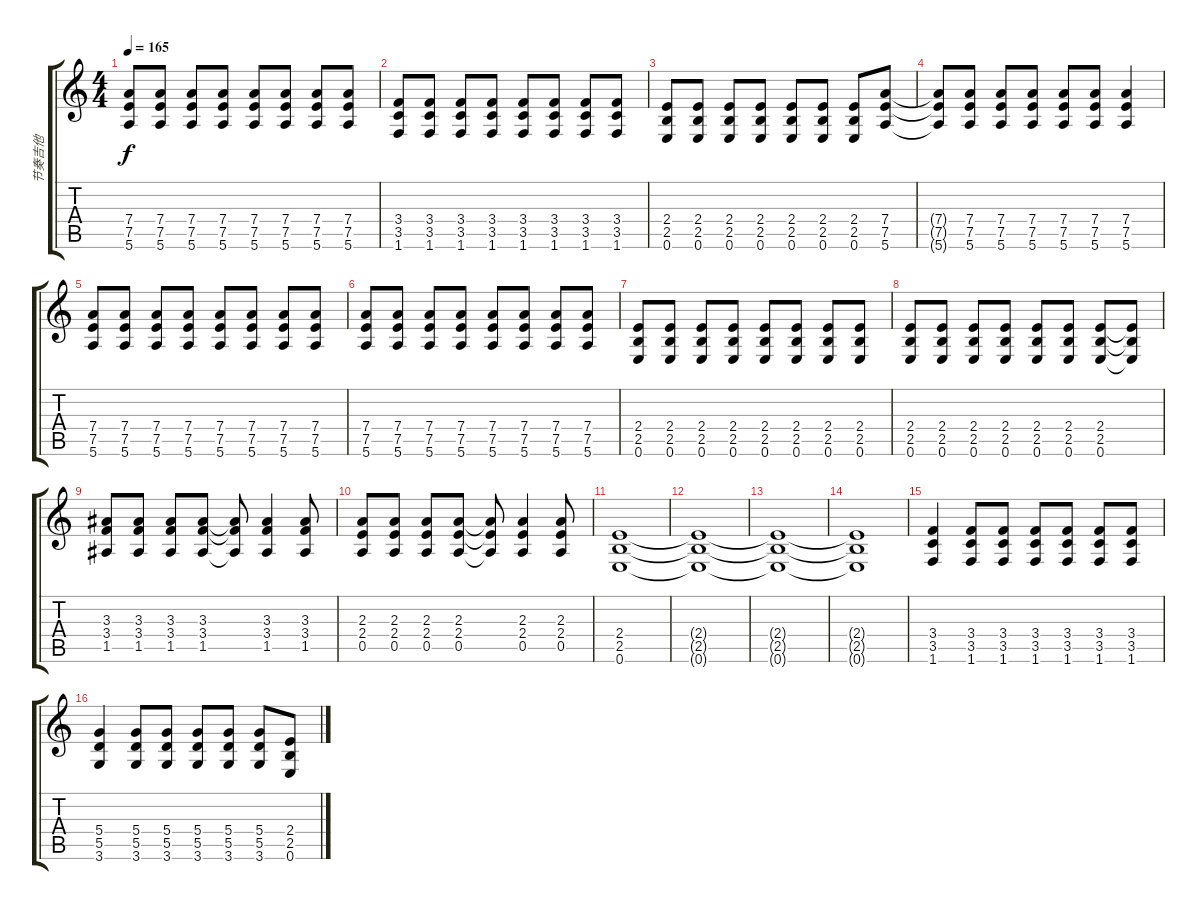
\track ("节奏吉他" "节奏吉他") {instrument overdrivenguitar}
\staff {score tabs}
\tuning (E4 B3 G3 D3 A2 E2) {hide}
\ts (4 4)
\tempo 165
\clef g2
\ks c
(7.4 7.5 5.6).8{dy f} (7.4 7.5 5.6).8 (7.4 7.5 5.6).8 (7.4 7.5 5.6).8 (7.4 7.5 5.6).8 (7.4 7.5 5.6).8 (7.4 7.5 5.6).8 (7.4 7.5 5.6).8 |
(3.4 3.5 1.6).8 (3.4 3.5 1.6).8 (3.4 3.5 1.6).8 (3.4 3.5 1.6).8 (3.4 3.5 1.6).8 (3.4 3.5 1.6).8 (3.4 3.5 1.6).8 (3.4 3.5 1.6).8 |
(2.4 2.5 0.6).8 (2.4 2.5 0.6).8 (2.4 2.5 0.6).8 (2.4 2.5 0.6).8 (2.4 2.5 0.6).8 (2.4 2.5 0.6).8 (2.4 2.5 0.6).8 (7.4 7.5 5.6).8 |
(7.4{t} 7.5{t} 5.6{t}).8 (7.4 7.5 5.6).8 (7.4 7.5 5.6).8 (7.4 7.5 5.6).8 (7.4 7.5 5.6).8 (7.4 7.5 5.6).8 (7.4 7.5 5.6).4 |
(7.4 7.5 5.6).8 (7.4 7.5 5.6).8 (7.4 7.5 5.6).8 (7.4 7.5 5.6).8 (7.4 7.5 5.6).8 (7.4 7.5 5.6).8 (7.4 7.5 5.6).8 (7.4 7.5 5.6).8 |
(7.4 7.5 5.6).8 (7.4 7.5 5.6).8 (7.4 7.5 5.6).8 (7.4 7.5 5.6).8 (7.4 7.5 5.6).8 (7.4 7.5 5.6).8 (7.4 7.5 5.6).8 (7.4 7.5 5.6).8 |
(2.4 2.5 0.6).8 (2.4 2.5 0.6).8 (2.4 2.5 0.6).8 (2.4 2.5 0.6).8 (2.4 2.5 0.6).8 (2.4 2.5 0.6).8 (2.4 2.5 0.6).8 (2.4 2.5 0.6).8 |
(2.4 2.5 0.6).8 (2.4 2.5 0.6).8 (2.4 2.5 0.6).8 (2.4 2.5 0.6).8 (2.4 2.5 0.6).8 (2.4 2.5 0.6).8 (2.4 2.5 0.6).8 (2.4{t} 2.5{t} 0.6{t}).8 |
(3.3 3.4 1.5).8 (3.3 3.4 1.5).8 (3.3 3.4 1.5).8 (3.3 3.4 1.5).8 (3.3{t} 3.4{t} 1.5{t}).8 (3.3 3.4 1.5).4 (3.3 3.4 1.5).8 |
(2.3 2.4 0.5).8 (2.3 2.4 0.5).8 (2.3 2.4 0.5).8 (2.3 2.4 0.5).8 (2.3{t} 2.4{t} 0.5{t}).8 (2.3 2.4 0.5).4 (2.3 2.4 0.5).8 |
(2.4 2.5 0.6).1 |
(2.4{t} 2.5{t} 0.6{t}).1 |
(2.4{t} 2.5{t} 0.6{t}).1 |
(2.4{t} 2.5{t} 0.6{t}).1 |
(3.4 3.5 1.6).4 (3.4 3.5 1.6).8 (3.4 3.5 1.6).8 (3.4 3.5 1.6).8 (3.4 3.5 1.6).8 (3.4 3.5 1.6).8 (3.4 3.5 1.6).8 |
(5.4 5.5 3.6).4 (5.4 5.5 3.6).8 (5.4 5.5 3.6).8 (5.4 5.5 3.6).8 (5.4 5.5 3.6).8 (5.4 5.5 3.6).8 (2.4 2.5 0.6).8
